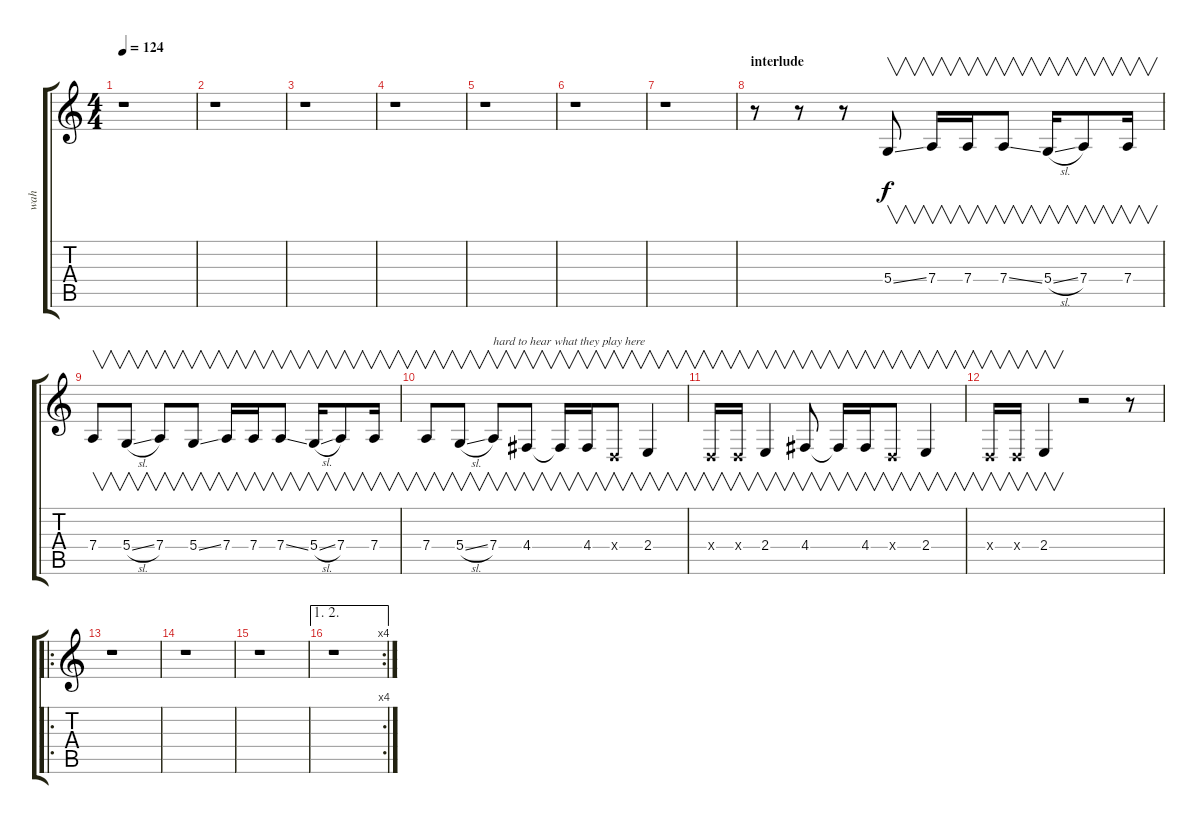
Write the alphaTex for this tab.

\track ("wah" "wah") {instrument fiddle}
\staff {score tabs}
\tuning (E4 B3 G3 D3 A2 E2) {hide}
\ts (4 4)
\tempo 124
\clef g2
\ks c
r.1{dy f} |
r.1 |
r.1 |
r.1 |
r.1 |
r.1 |
r.1 |
\section ("" "interlude")
r.8{balance 15} r.8 r.8 5.4{ss}.8{v} 7.4.16{v} 7.4.16{v} 7.4{ss}.8{v} 5.4{sl}.16{v} 7.4.8{v} 7.4.16{v} |
7.4.8{v} 5.4{sl}.8{v} 7.4.8{v} 5.4{ss}.8{v balance 8} 7.4.16{v} 7.4.16{v} 7.4{ss}.8{v} 5.4{sl}.16{v} 7.4.8{v} 7.4.16{v} |
7.4.8{v} 5.4{sl}.8{v} 7.4.8{v txt "hard to hear what they play here"} 4.4.8{v} 4.4{t}.16{v} 4.4.16{v} 0.4{x}.8{v} 2.4.4{v} |
0.4{x}.16{v} 0.4{x}.16{v} 2.4.4{v} 4.4.8{v} 4.4{t}.16{v} 4.4.16{v} 0.4{x}.8{v} 2.4.4{v} |
0.4{x}.16{v} 0.4{x}.16{v} 2.4.4{v} r.2 r.8 |
\ro
r.1 |
r.1 |
r.1 |
\ae (1 2)
\rc 4
r.1
